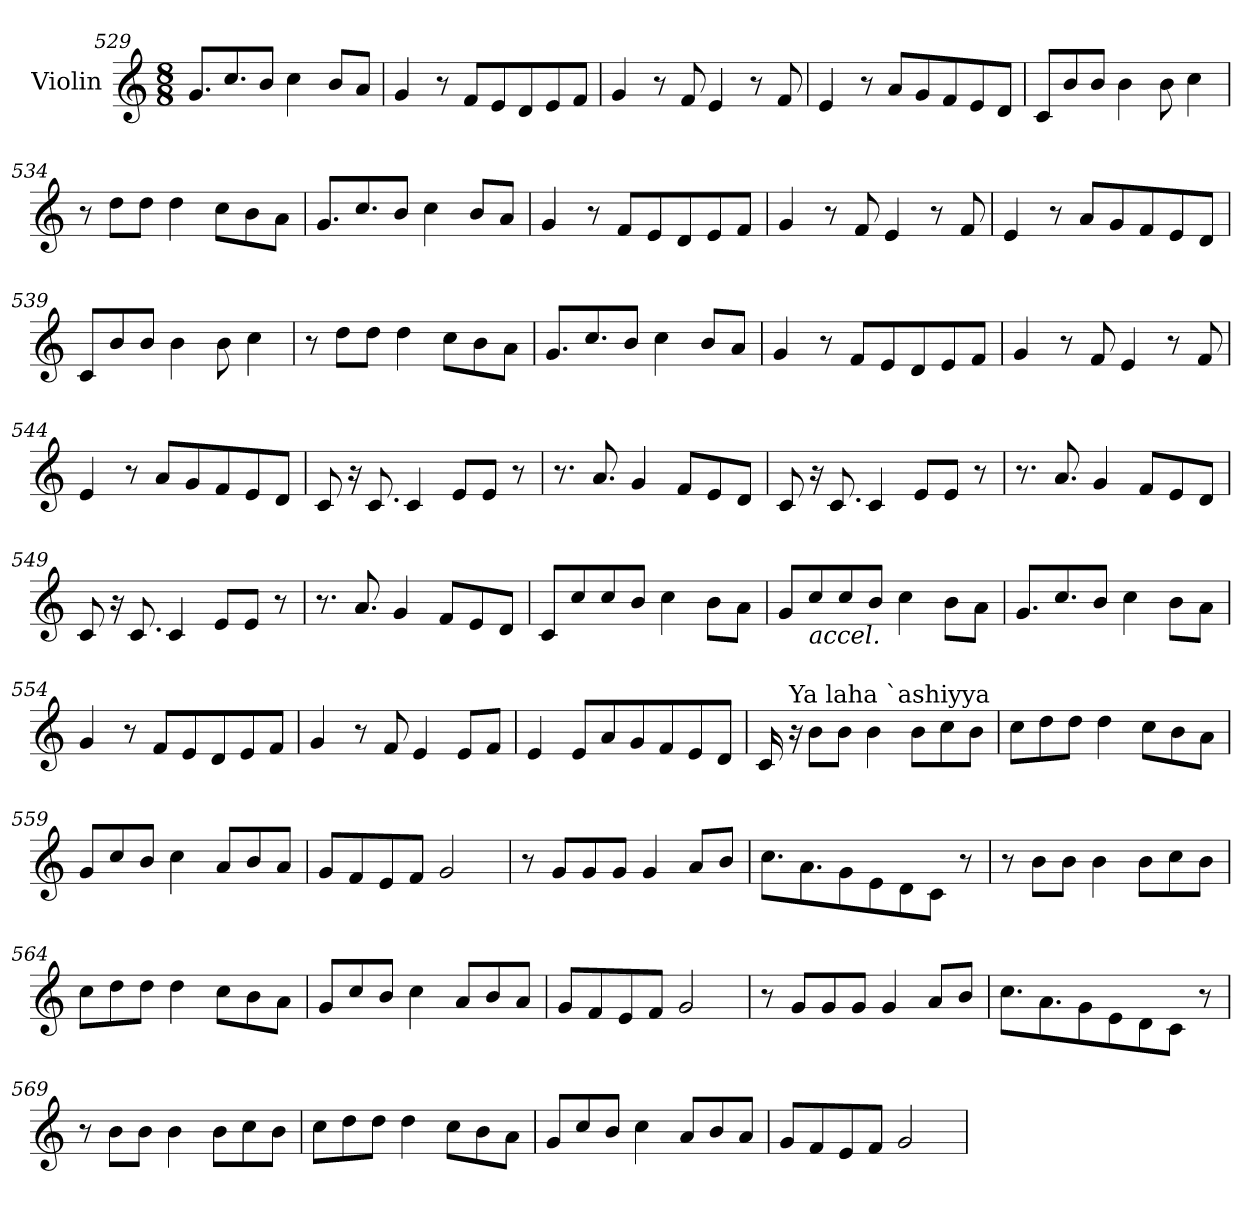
**kern
*part1
*staff1
*I"Violin
*clefG2
*k[]
*M8/8
=529
8.g/L
8.cc/
8b/J
4cc\
8b/L
8a/J
=530
4g/
8r
8f/L
8e/
8d/
8e/
8f/J
=531
4g/
8r
8f/
4e/
8r
8f/
!!LO:LB:g=z
=532
4e/
8r
8a/L
8g/
8f/
8e/
8d/J
=533
8c/L
8b/
8b/J
4b\
8b\
4cc\
=534
8r
8dd\L
8dd\J
4dd\
8cc\L
8b\
8a\J
=535
8.g/L
8.cc/
8b/J
4cc\
8b/L
8a/J
!!LO:LB:g=z
=536
4g/
8r
8f/L
8e/
8d/
8e/
8f/J
=537
4g/
8r
8f/
4e/
8r
8f/
=538
4e/
8r
8a/L
8g/
8f/
8e/
8d/J
=539
8c/L
8b/
8b/J
4b\
8b\
4cc\
!!LO:PB:g=z
=540
8r
8dd\L
8dd\J
4dd\
8cc\L
8b\
8a\J
=541
8.g/L
8.cc/
8b/J
4cc\
8b/L
8a/J
=542
4g/
8r
8f/L
8e/
8d/
8e/
8f/J
=543
4g/
8r
8f/
4e/
8r
8f/
!!LO:LB:g=z
=544
4e/
8r
8a/L
8g/
8f/
8e/
8d/J
=545
8c/
16r
8.c/
4c/
8e/L
8e/J
8r
=546
8.r
8.a/
4g/
8f/L
8e/
8d/J
=547
8c/
16r
8.c/
4c/
8e/L
8e/J
8r
!!LO:LB:g=z
=548
8.r
8.a/
4g/
8f/L
8e/
8d/J
=549
8c/
16r
8.c/
4c/
8e/L
8e/J
8r
=550
8.r
8.a/
4g/
8f/L
8e/
8d/J
=551
8c/L
8cc/
8cc/
8b/J
4cc\
8b\L
8a\J
!!LO:LB:g=z
=552
8g/L
!LO:TX:b:i:t=accel.
8cc/
8cc/
8b/J
4cc\
8b\L
8a\J
=553
8.g/L
8.cc/
8b/J
4cc\
8b\L
8a\J
=554
4g/
8r
8f/L
8e/
8d/
8e/
8f/J
=555
4g/
8r
8f/
4e/
8e/L
8f/J
!!LO:LB:g=z
=556
4e/
8e/L
8a/
8g/
8f/
8e/
8d/J
=557
*MM120
16c/
!LO:TX:a:t=Ya laha `ashiyya
16r
8b\L
8b\J
4b\
8b\L
8cc\
8b\J
=558
8cc\L
8dd\
8dd\J
4dd\
8cc\L
8b\
8a\J
=559
8g/L
8cc/
8b/J
4cc\
8a/L
8b/
8a/J
!!LO:LB:g=z
=560
8g/L
8f/
8e/
8f/J
2g/
=561
8r
8g/L
8g/
8g/J
4g/
8a/L
8b/J
=562
8.cc\L
8.a\
8g\
8e\
8d\
8c\J
8r
=563
8r
8b\L
8b\J
4b\
8b\L
8cc\
8b\J
!!LO:LB:g=z
=564
8cc\L
8dd\
8dd\J
4dd\
8cc\L
8b\
8a\J
=565
8g/L
8cc/
8b/J
4cc\
8a/L
8b/
8a/J
=566
8g/L
8f/
8e/
8f/J
2g/
=567
8r
8g/L
8g/
8g/J
4g/
8a/L
8b/J
!!LO:LB:g=z
=568
8.cc\L
8.a\
8g\
8e\
8d\
8c\J
8r
=569
8r
8b\L
8b\J
4b\
8b\L
8cc\
8b\J
=570
8cc\L
8dd\
8dd\J
4dd\
8cc\L
8b\
8a\J
=571
8g/L
8cc/
8b/J
4cc\
8a/L
8b/
8a/J
=572
8g/L
8f/
8e/
8f/J
2g/
=
*-
